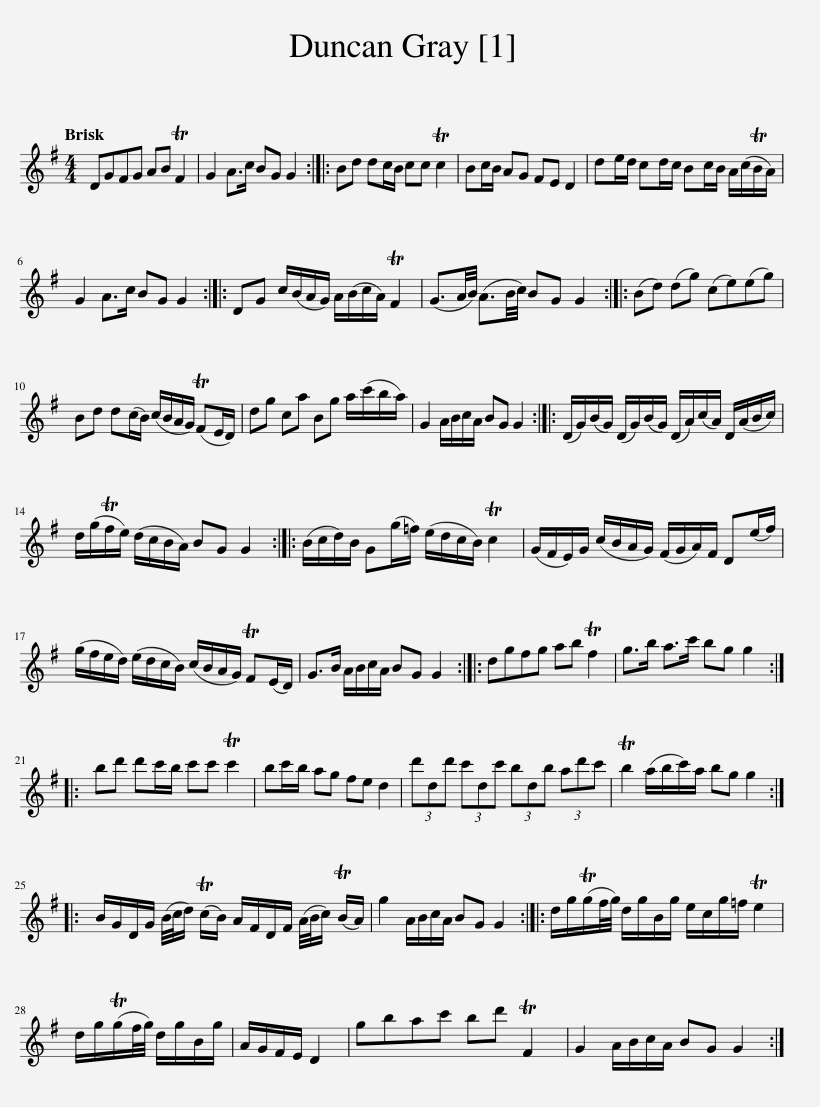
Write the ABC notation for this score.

X:1
L:1/8
Q:1/4=120
M:4/4
I:linebreak $
K:G
V:1 treble
V:1
 DGFG AB TF2 | G2 A>c BG G2 :: Bd dc/B/ cc Tc2 | Bc/B/ AG FE D2 | de/d/ cd/c/ Bc/B/ A/(c/TB/A/) |$ %5
 G2 A>c BG G2 :: DG c/(B/A/G/) A/(B/c/A/) TF2 | (G3/2A/4B/4) (A3/2B/4c/4) BG G2 :: (Bd) (dg) (ce)(eg) |$ Bd d(c/B/) (c/B/A/G/) (TFE/D/) | %10
 dg ca Bg a/(c'/b/a/) | G2 A/B/c/A/ BG G2 :: (D/G/)(B/G/) (D/G/)(B/G/) (D/A/)(c/A/) D/(A/B/c/) |$ d/(g/Tf/e/) (d/c/B/A/) BG G2 :: (B/c/d/)B/ G(g/=f/) (e/d/c/B/) Tc2 | %15
 (G/F/E/)G/ (c/B/A/G/) (F/G/A/)F/ D(e/f/) |$ (g/f/e/d/) (e/d/c/B/) (c/B/A/G/) TF(E/D/) | G>B A/B/c/A/ BG G2 :: dgfg ab Tf2 | g>b a>c' bg g2 ::$ %20
 bd' d'c'/b/ c'c' Tc'2 | bc'/b/ ag fe d2 | (3d'dd' (3c'dc' (3bdb (3ad'c' | Tb2 (a/b/c'/)a/ bg g2 ::$ B/G/D/G/ (B/4c/4d/) (Tc/B/) A/F/D/F/ (A/4B/4c/) (TB/A/) | %25
 g2 A/B/c/A/ BG G2 :: d/g/(Tg/f/4g/4) d/g/B/g/ e/c/g/=f/ Te2 |$ d/g/(Tg/f/4g/4) d/g/B/g/ | A/G/F/E/ D2 | gbac' bd' TF2 | %30
 G2 A/B/c/A/ BG G2 :| %31
